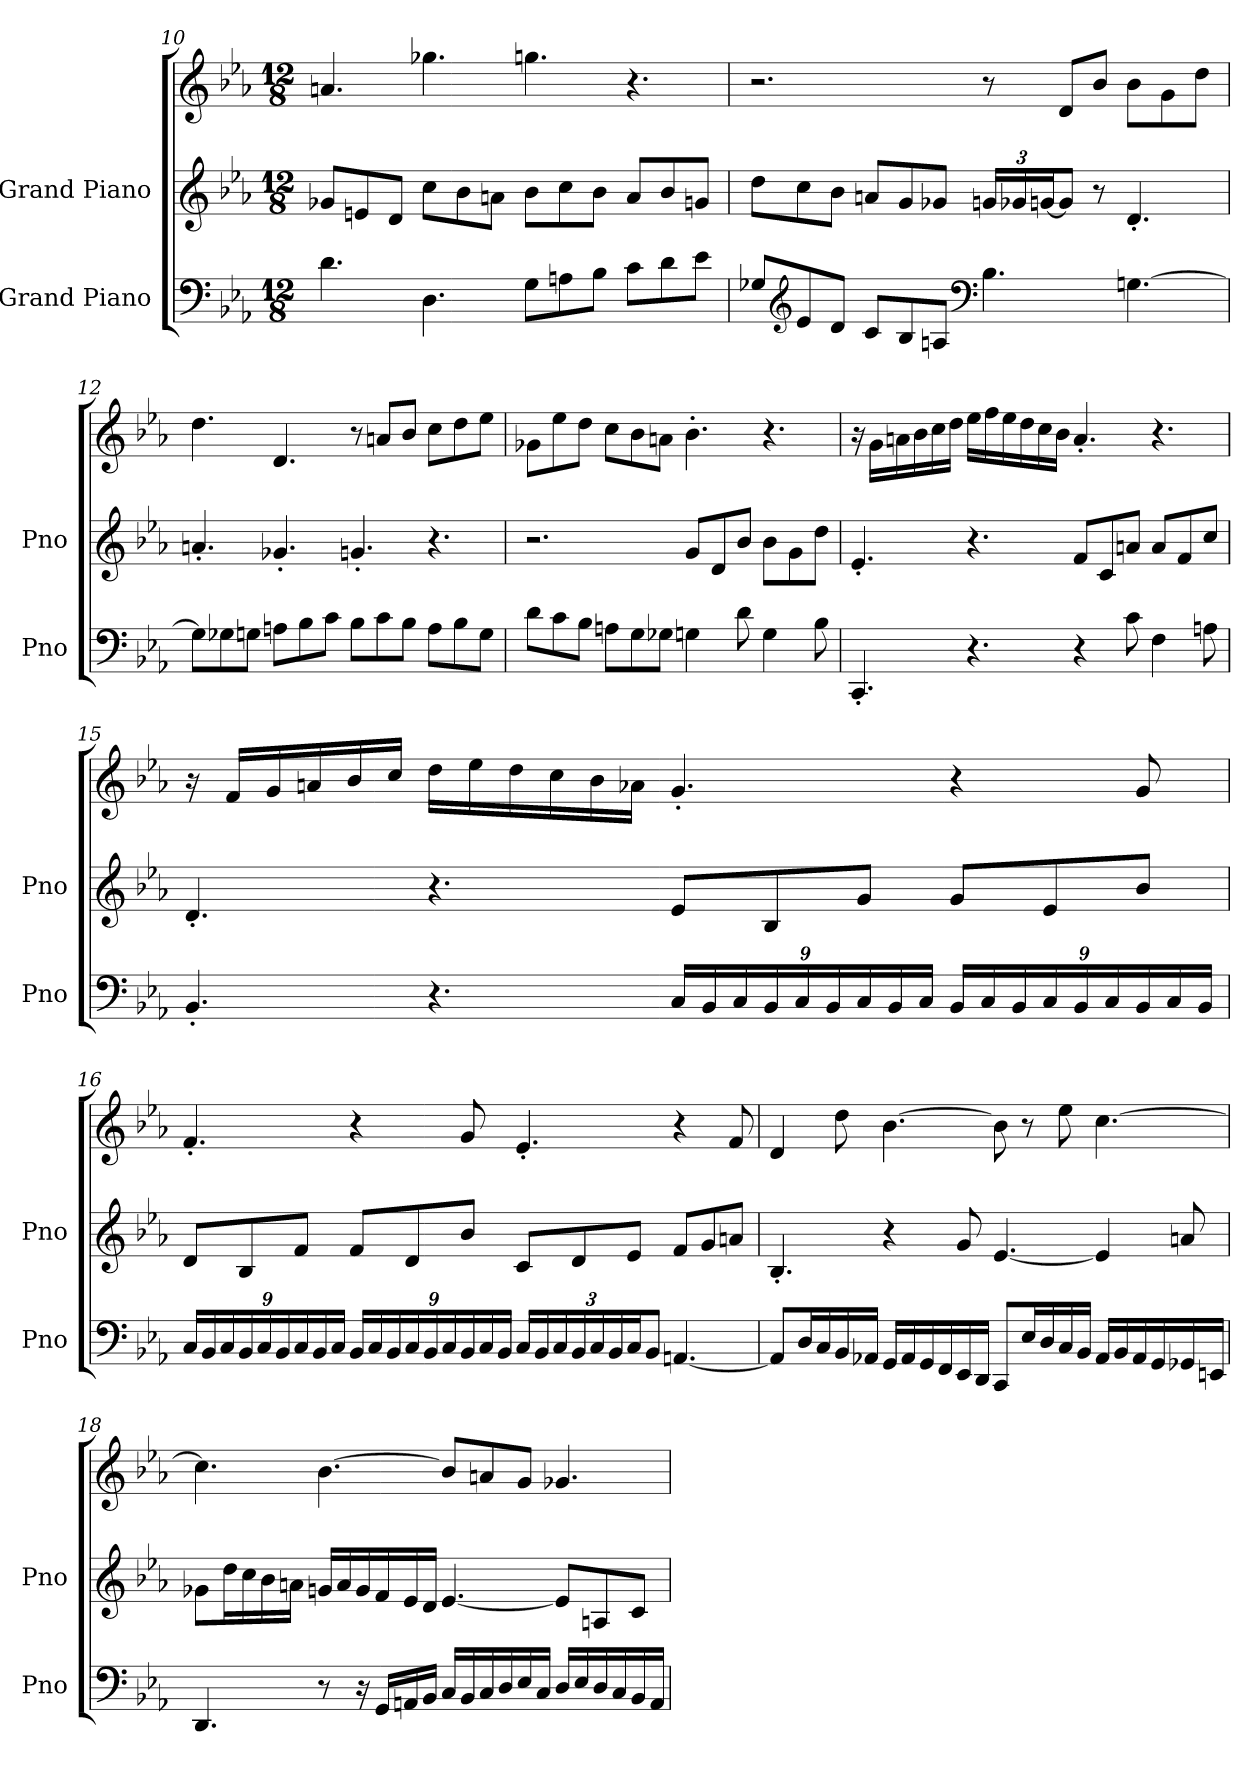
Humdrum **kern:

**kern	**kern	**kern
*part2	*part1	*part1
*staff3	*staff2	*staff1
*I"Grand Piano	*I"Grand Piano	*
*I'Pno	*I'Pno	*
*clefF4	*clefG2	*clefG2
*k[b-e-a-]	*k[b-e-a-]	*k[b-e-a-]
*M12/8	*M12/8	*M12/8
=10	=10	=10
4.d\	8g-X/L	4.an/
.	8en/	.
.	8d/J	.
4.D\	8cc\L	4.gg-X\
.	8b-\	.
.	8an\J	.
8G\L	8b-\L	4.ggn\
8An\	8cc\	.
8B-\J	8b-\J	.
8c\L	8a/L	4.r
8d\	8b-/	.
8e-\J	8gn/J	.
!!LO:LB:g=z
=11	=11	=11
8G-X/L	8dd\L	2.r
*clefG2	*	*
8e-/	8cc\	.
8d/J	8b-\J	.
8c/L	8an/L	.
8B-/	8g/	.
8An/J	8g-X/J	.
*clefF4	*	*
*	*Xbrackettup	*
4.B-\	24gn/LL	8r
.	24g-X/	.
.	[24gn/J	.
.	8g/J]	8d/L
.	8r	8b-/J
[4.Gn\	4.d'/	8b-\L
.	.	8g\
.	.	8dd\J
=12	=12	=12
8G\L]	4.an'/	4.dd\
8G-X\	.	.
8Gn\J	.	.
8An\L	4.g-X'/	4.d/
8B-\	.	.
8c\J	.	.
8B-\L	4.gn'/	8r
8c\	.	8an/L
8B-\J	.	8b-/J
8A\L	4.r	8cc\L
8B-\	.	8dd\
8G\J	.	8ee-\J
!!LO:PB:g=z
=13	=13	=13
8d\L	2.r	8g-X\L
8c\	.	8ee-\
8B-\J	.	8dd\J
8An\L	.	8cc\L
8G\	.	8b-\
8G-X\J	.	8an\J
4Gn\	8g/L	4.b-'\
.	8d/	.
8d\	8b-/J	.
4G\	8b-\L	4.r
.	8g\	.
8B-\	8dd\J	.
=14	=14	=14
4.CC'/	4.e-'/	16r
.	.	16g\LL
.	.	16an\
.	.	16b-\
.	.	16cc\
.	.	16dd\JJ
4.r	4.r	16ee-\LL
.	.	16ff\
.	.	16ee-\
.	.	16dd\
.	.	16cc\
.	.	16b-\JJ
4r	8f/L	4.a'/
.	8c/	.
8c\	8an/J	.
4F\	8a/L	4.r
.	8f/	.
8An\	8cc/J	.
!!LO:LB:g=z
=15	=15	=15
4.BB-'/	4.d'/	16r
.	.	16f/LL
.	.	16g/
.	.	16an/
.	.	16b-/
.	.	16cc/JJ
4.r	4.r	16dd\LL
.	.	16ee-\
.	.	16dd\
.	.	16cc\
.	.	16b-\
.	.	16a-X\JJ
*Xbrackettup	*	*
24C/LL	8e-/L	4.g'/
24BB-/	.	.
24C/	.	.
24BB-/	8B-/	.
24C/	.	.
24BB-/	.	.
24C/	8g/J	.
24BB-/	.	.
24C/JJ	.	.
24BB-/LL	8g/L	4r
24C/	.	.
24BB-/	.	.
24C/	8e-/	.
24BB-/	.	.
24C/	.	.
24BB-/	8b-/J	8g/
24C/	.	.
24BB-/JJ	.	.
!!LO:LB:g=z
=16	=16	=16
24C/LL	8d/L	4.f'/
24BB-/	.	.
24C/	.	.
24BB-/	8B-/	.
24C/	.	.
24BB-/	.	.
24C/	8f/J	.
24BB-/	.	.
24C/JJ	.	.
24BB-/LL	8f/L	4r
24C/	.	.
24BB-/	.	.
24C/	8d/	.
24BB-/	.	.
24C/	.	.
24BB-/	8b-/J	8g/
24C/	.	.
24BB-/JJ	.	.
24C/LL	8c/L	4.e-'/
24BB-/	.	.
24C/	.	.
24BB-/	8d/	.
24C/	.	.
24BB-/	.	.
24C/J	8e-/J	.
12BB-/J	.	.
[4.AAn/	8f/L	4r
.	8g/	.
.	8an/J	8f/
!!LO:LB:g=z
=17	=17	=17
8AA/L]	4.B-'/	4d/
16D/L	.	.
16C/	.	.
16BB-/	.	8dd\
16AA-X/JJ	.	.
16GG/LL	4r	[4.b-\
16AA-/	.	.
16GG/	.	.
16FF/	.	.
16EE-/	8g/	.
16DD/JJ	.	.
8CC/L	[4.e-/	8b-\]
16E-/L	.	8r
16D/	.	.
16C/	.	8ee-\
16BB-/JJ	.	.
16AA-/LL	4e-/]	[4.cc\
16BB-/	.	.
16AA-/	.	.
16GG/	.	.
16GG-X/	8an/	.
16EEn/JJ	.	.
!!LO:PB:g=z
=18	=18	=18
4.DD/	8g-X\L	4.cc\]
.	16dd\L	.
.	16cc\	.
.	16b-\	.
.	16an\JJ	.
8r	16gn/LL	[4.b-\
.	16a/	.
16r	16g/	.
16GG/LL	16f/	.
16AAn/	16e-/	.
16BB-/JJ	16d/JJ	.
16C/LL	[4.e-/	8b-/L]
16BB-/	.	.
16C/	.	8an/
16D/	.	.
16E-/	.	8g/J
16C/JJ	.	.
16D/LL	8e-/L]	4.g-X/
16E-/	.	.
16D/	8An/	.
16C/	.	.
16BB-/	8c/J	.
16AA/JJ	.	.
=	=	=
*-	*-	*-
